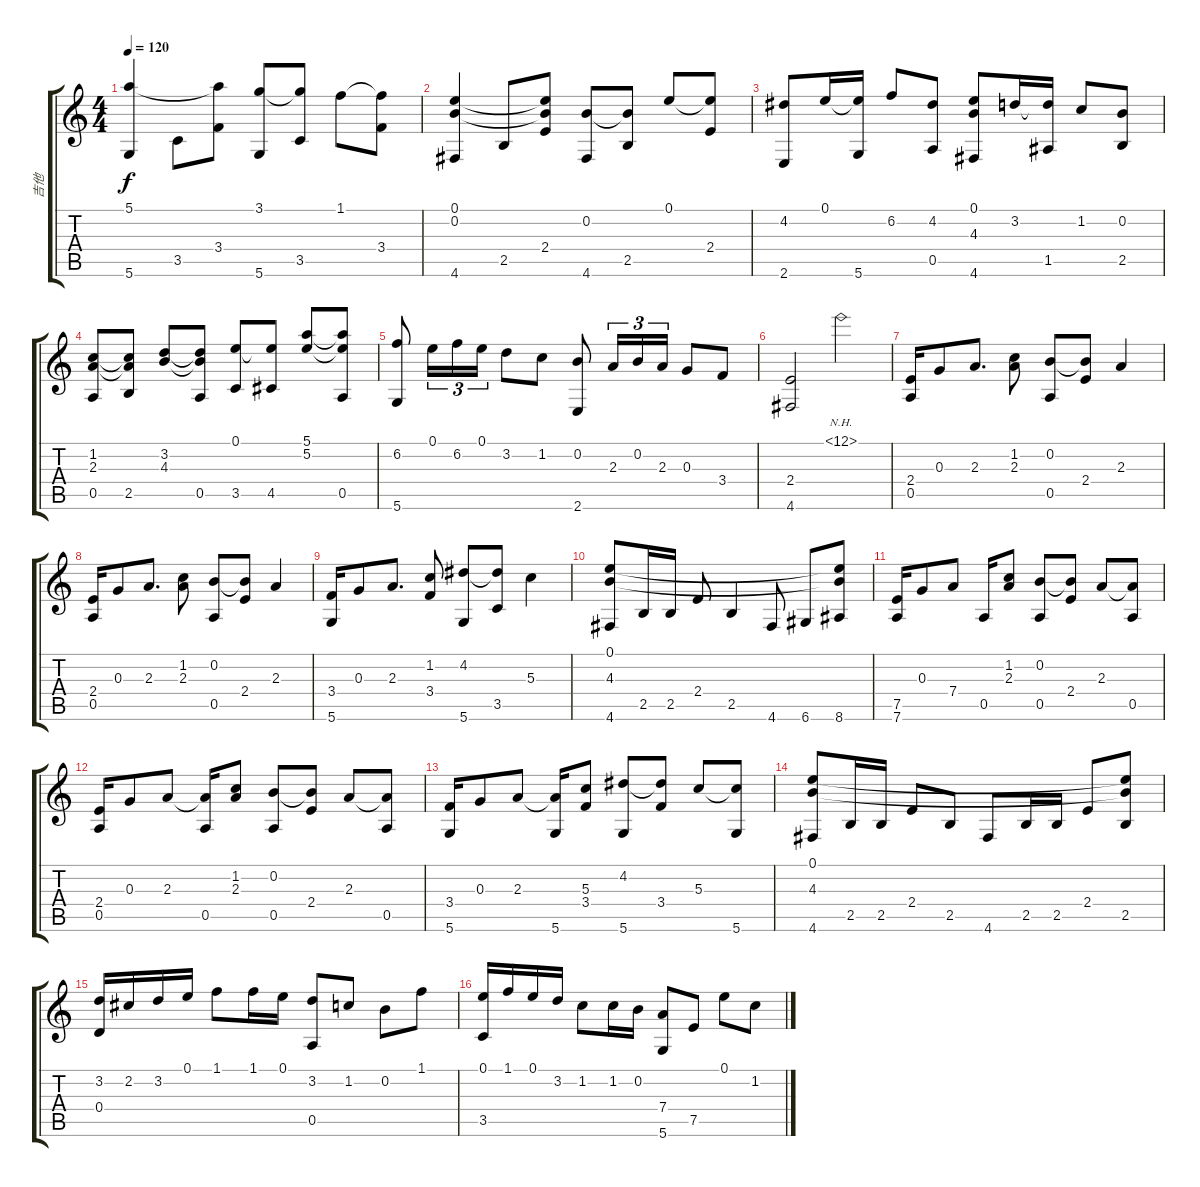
\track ("吉他" "吉他") {instrument acousticguitarnylon}
\staff {score tabs}
\tuning (E4 B3 G3 D3 A2 D2) {hide}
\ts (4 4)
\tempo 120
\clef g2
\ks c
(5.1 5.6).4{dy f} 3.5.8 (5.1{t} 3.4).8 (3.1 5.6).8 (3.1{t} 3.5).8 1.1.8 (1.1{t} 3.4).8 |
(0.1 0.2 4.6).4 2.5.8 (0.1{t} 0.2{t} 2.4).8 (0.2 4.6).8 (0.2{t} 2.5).8 0.1.8 (0.1{t} 2.4).8 |
(4.2 2.6).8 0.1.16 (0.1{t} 5.6).16 6.2.8 (4.2 0.5).8 (0.1 4.3 4.6).8 3.2.16 (3.2{t} 1.5).16 1.2.8 (0.2 2.5).8 |
(1.2 2.3 0.5).8 (1.2{t} 2.3{t} 2.5).8 (3.2 4.3).8 (3.2{t} 4.3{t} 0.5).8 (0.1 3.5).8 (0.1{t} 4.5).8 (5.1 5.2).8 (5.1{t} 5.2{t} 0.5).8 |
(6.2 5.6).8 0.1.16{tu (3 2)} 6.2.16{tu (3 2)} 0.1.16{tu (3 2)} 3.2.8 1.2.8 (0.2 2.6).8 2.3.16{tu (3 2)} 0.2.16{tu (3 2)} 2.3.16{tu (3 2)} 0.3.8 3.4.8 |
(2.4 4.6).2 12.1{nh}.2 |
(2.4 0.5).16 0.3.8 2.3.8{d} (1.2 2.3).8 (0.2 0.5).8 (0.2{t} 2.4).8 2.3.4 |
(2.4 0.5).16 0.3.8 2.3.8{d} (1.2 2.3).8 (0.2 0.5).8 (0.2{t} 2.4).8 2.3.4 |
(3.4 5.6).16 0.3.8 2.3.8{d} (1.2 3.4).8 (4.2 5.6).8 (4.2{t} 3.5).8 5.3.4 |
(0.1 4.3 4.6).8 2.5.16 2.5.16 2.4.8 2.5.4 4.6.8 6.6.8 (0.1{t} 4.3{t} 8.6).8 |
(7.5 7.6).16 0.3.8 7.4.8 0.5.16 (1.2 2.3).8 (0.2 0.5).8 (0.2{t} 2.4).8 2.3.8 (2.3{t} 0.5).8 |
(2.4 0.5).16 0.3.8 2.3.8 (2.3{t} 0.5).16 (1.2 2.3).8 (0.2 0.5).8 (0.2{t} 2.4).8 2.3.8 (2.3{t} 0.5).8 |
(3.4 5.6).16 0.3.8 2.3.8 (2.3{t} 5.6).16 (5.3 3.4).8 (4.2 5.6).8 (4.2{t} 3.4).8 5.3.8 (5.3{t} 5.6).8 |
(0.1 4.3 4.6).8 2.5.16 2.5.16 2.4.8 2.5.8 4.6.8 2.5.16 2.5.16 2.4.8 (0.1{t} 4.3{t} 2.5).8 |
(3.2 0.4).16 2.2.16 3.2.16 0.1.16 1.1.8 1.1.16 0.1.16 (3.2 0.5).8 1.2.8 0.2.8 1.1.8 |
(0.1 3.5).16 1.1.16 0.1.16 3.2.16 1.2.8 1.2.16 0.2.16 (7.4 5.6).8 7.5.8 0.1.8 1.2.8
